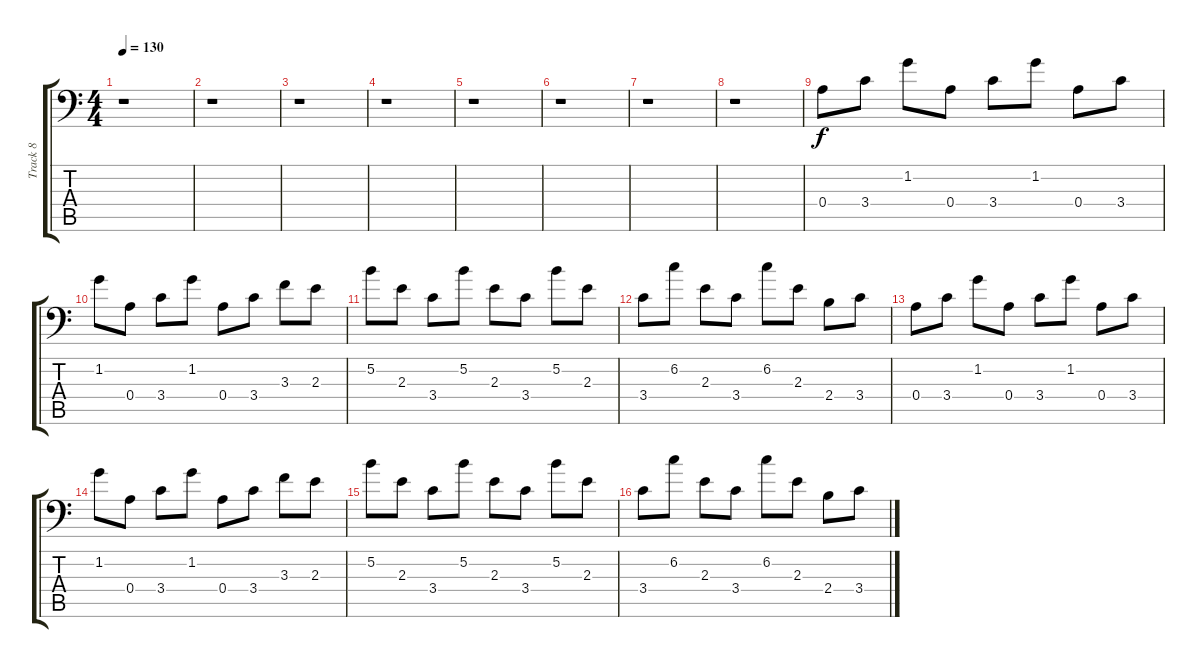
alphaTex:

\track ("Track 8" "Track 8") {instrument electricguitarjazz}
\staff {score tabs}
\tuning (B3 Gb3 D3 A2 E2 A1) {hide}
\ts (4 4)
\tempo 130
\clef f4
\ks c
r.1{dy f} |
r.1 |
r.1 |
r.1 |
r.1 |
r.1 |
r.1 |
r.1 |
0.4.8 3.4.8 1.2.8 0.4.8 3.4.8 1.2.8 0.4.8 3.4.8 |
1.2.8 0.4.8 3.4.8 1.2.8 0.4.8 3.4.8 3.3.8 2.3.8 |
5.2.8 2.3.8 3.4.8 5.2.8 2.3.8 3.4.8 5.2.8 2.3.8 |
3.4.8 6.2.8 2.3.8 3.4.8 6.2.8 2.3.8 2.4.8 3.4.8 |
0.4.8 3.4.8 1.2.8 0.4.8 3.4.8 1.2.8 0.4.8 3.4.8 |
1.2.8 0.4.8 3.4.8 1.2.8 0.4.8 3.4.8 3.3.8 2.3.8 |
5.2.8 2.3.8 3.4.8 5.2.8 2.3.8 3.4.8 5.2.8 2.3.8 |
3.4.8 6.2.8 2.3.8 3.4.8 6.2.8 2.3.8 2.4.8 3.4.8
